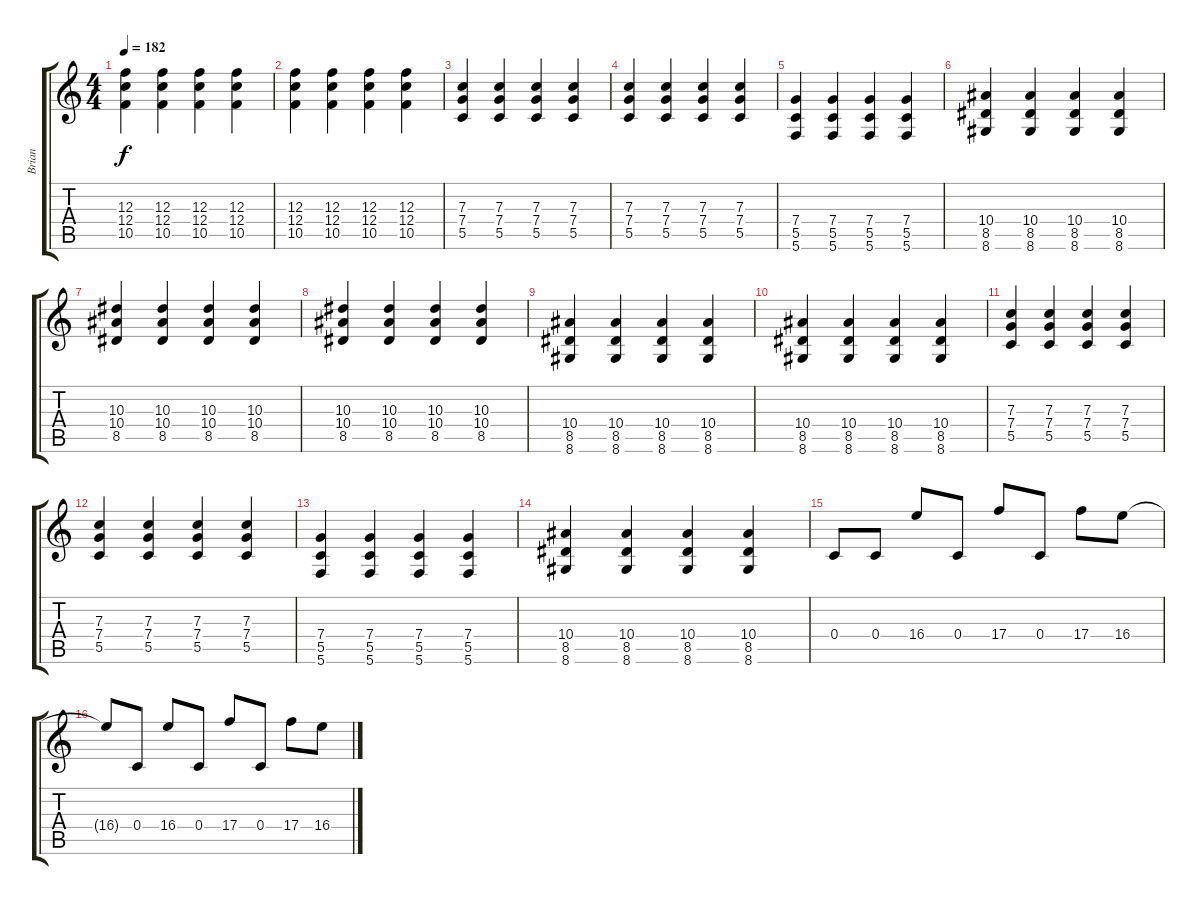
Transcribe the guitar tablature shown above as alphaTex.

\track ("Brian" "Brian") {instrument distortionguitar}
\staff {score tabs}
\tuning (D4 A3 F3 C3 G2 C2) {hide}
\ts (4 4)
\tempo 182
\clef g2
\ks c
(12.3 12.4 10.5).4{dy f} (12.3 12.4 10.5).4 (12.3 12.4 10.5).4 (12.3 12.4 10.5).4 |
(12.3 12.4 10.5).4 (12.3 12.4 10.5).4 (12.3 12.4 10.5).4 (12.3 12.4 10.5).4 |
(7.3 7.4 5.5).4 (7.3 7.4 5.5).4 (7.3 7.4 5.5).4 (7.3 7.4 5.5).4 |
(7.3 7.4 5.5).4 (7.3 7.4 5.5).4 (7.3 7.4 5.5).4 (7.3 7.4 5.5).4 |
(7.4 5.5 5.6).4 (7.4 5.5 5.6).4 (7.4 5.5 5.6).4 (7.4 5.5 5.6).4 |
(10.4 8.5 8.6).4 (10.4 8.5 8.6).4 (10.4 8.5 8.6).4 (10.4 8.5 8.6).4 |
(10.3 10.4 8.5).4 (10.3 10.4 8.5).4 (10.3 10.4 8.5).4 (10.3 10.4 8.5).4 |
(10.3 10.4 8.5).4 (10.3 10.4 8.5).4 (10.3 10.4 8.5).4 (10.3 10.4 8.5).4 |
(10.4 8.5 8.6).4 (10.4 8.5 8.6).4 (10.4 8.5 8.6).4 (10.4 8.5 8.6).4 |
(10.4 8.5 8.6).4 (10.4 8.5 8.6).4 (10.4 8.5 8.6).4 (10.4 8.5 8.6).4 |
(7.3 7.4 5.5).4 (7.3 7.4 5.5).4 (7.3 7.4 5.5).4 (7.3 7.4 5.5).4 |
(7.3 7.4 5.5).4 (7.3 7.4 5.5).4 (7.3 7.4 5.5).4 (7.3 7.4 5.5).4 |
(7.4 5.5 5.6).4 (7.4 5.5 5.6).4 (7.4 5.5 5.6).4 (7.4 5.5 5.6).4 |
(10.4 8.5 8.6).4 (10.4 8.5 8.6).4 (10.4 8.5 8.6).4 (10.4 8.5 8.6).4 |
0.4.8 0.4.8 16.4.8 0.4.8 17.4.8 0.4.8 17.4.8 16.4.8 |
16.4{t}.8 0.4.8 16.4.8 0.4.8 17.4.8 0.4.8 17.4.8 16.4.8
